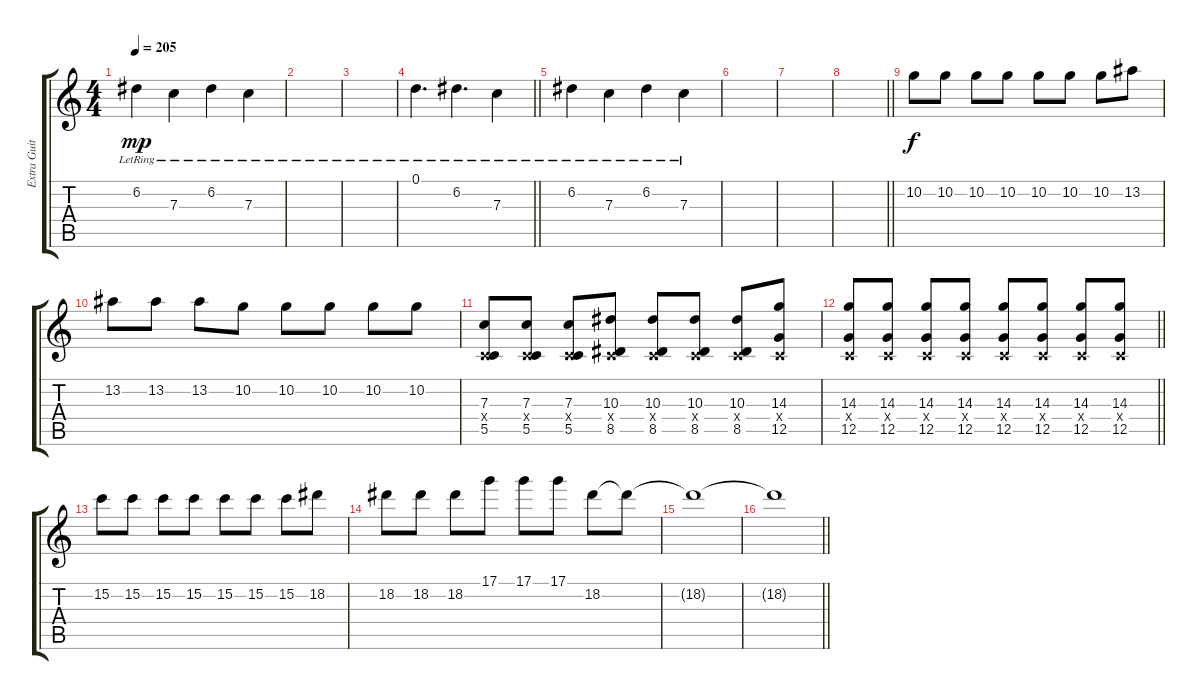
\track ("Extra Guitar" "Extra Guit") {instrument overdrivenguitar}
\staff {score tabs}
\tuning (D4 A3 F3 C3 G2 C2) {hide}
\ts (4 4)
\tempo 205
\clef g2
\ks c
6.2{lr}.4{dy mp volume 8 instrument electricguitarjazz} 7.3{lr}.4 6.2{lr}.4 7.3{lr}.4 |
|
|
\barLineRight lightlight
0.1{lr}.4{d} 6.2{lr}.4{d} 7.3{lr}.4 |
6.2{lr}.4 7.3{lr}.4 6.2{lr}.4 7.3{lr}.4 |
|
|
\barLineRight lightlight
|
10.2.8{dy f volume 16 instrument overdrivenguitar} 10.2.8 10.2.8 10.2.8 10.2.8 10.2.8 10.2.8 13.2.8 |
13.2.8 13.2.8 13.2.8 10.2.8 10.2.8 10.2.8 10.2.8 10.2.8 |
(7.3 0.4{x} 5.5).8 (7.3 0.4{x} 5.5).8 (7.3 0.4{x} 5.5).8 (10.3 0.4{x} 8.5).8 (10.3 0.4{x} 8.5).8 (10.3 0.4{x} 8.5).8 (10.3 0.4{x} 8.5).8 (14.3 0.4{x} 12.5).8 |
\barLineRight lightlight
(14.3 0.4{x} 12.5).8 (14.3 0.4{x} 12.5).8 (14.3 0.4{x} 12.5).8 (14.3 0.4{x} 12.5).8 (14.3 0.4{x} 12.5).8 (14.3 0.4{x} 12.5).8 (14.3 0.4{x} 12.5).8 (14.3 0.4{x} 12.5).8 |
15.2.8 15.2.8 15.2.8 15.2.8 15.2.8 15.2.8 15.2.8 18.2.8 |
18.2.8 18.2.8 18.2.8 17.1.8 17.1.8 17.1.8 18.2.8 18.2{t}.8 |
18.2{t}.1 |
\barLineRight lightlight
18.2{t}.1
